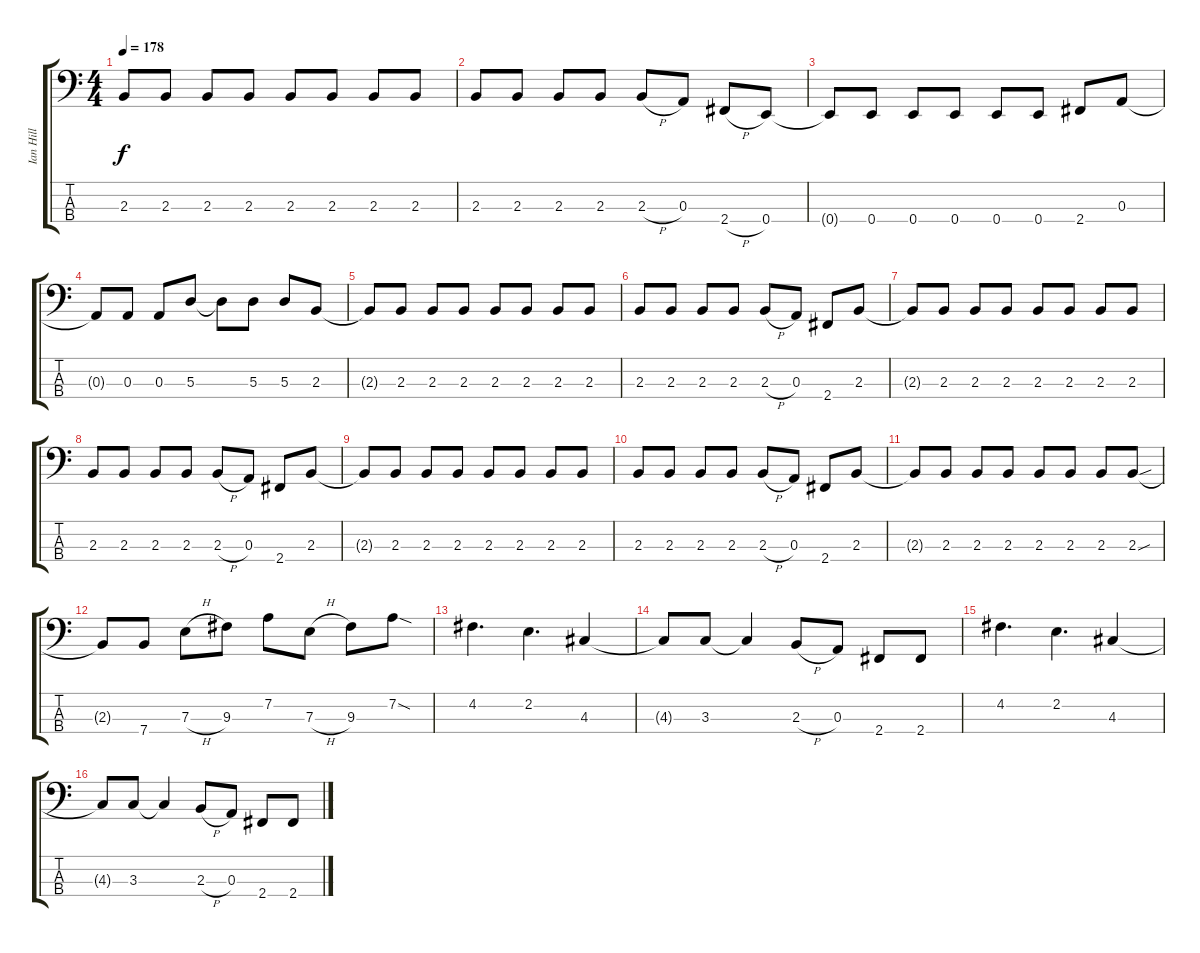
\track ("Ian Hill" "Ian Hill") {instrument electricbasspick}
\staff {score tabs}
\tuning (G2 D2 A1 E1) {hide}
\ts (4 4)
\tempo 178
\clef f4
\ks c
2.3{t}.8{dy f} 2.3.8 2.3.8 2.3.8 2.3.8 2.3.8 2.3.8 2.3.8 |
2.3.8 2.3.8 2.3.8 2.3.8 2.3{h}.8 0.3.8 2.4{h}.8 0.4.8 |
0.4{t}.8 0.4.8 0.4.8 0.4.8 0.4.8 0.4.8 2.4.8 0.3.8 |
0.3{t}.8 0.3.8 0.3.8 5.3.8 5.3{t}.8 5.3.8 5.3.8 2.3.8 |
2.3{t}.8 2.3.8 2.3.8 2.3.8 2.3.8 2.3.8 2.3.8 2.3.8 |
2.3.8 2.3.8 2.3.8 2.3.8 2.3{h}.8 0.3.8 2.4.8 2.3.8 |
2.3{t}.8 2.3.8 2.3.8 2.3.8 2.3.8 2.3.8 2.3.8 2.3.8 |
2.3.8 2.3.8 2.3.8 2.3.8 2.3{h}.8 0.3.8 2.4.8 2.3.8 |
2.3{t}.8 2.3.8 2.3.8 2.3.8 2.3.8 2.3.8 2.3.8 2.3.8 |
2.3.8 2.3.8 2.3.8 2.3.8 2.3{h}.8 0.3.8 2.4.8 2.3.8 |
2.3{t}.8 2.3.8 2.3.8 2.3.8 2.3.8 2.3.8 2.3.8 2.3{sou}.8 |
2.3{t}.8 7.4.8 7.3{h}.8 9.3.8 7.2.8 7.3{h}.8 9.3.8 7.2{sod}.8 |
4.2.4{d} 2.2.4{d} 4.3.4 |
4.3{t}.8 3.3.8 3.3{t}.4 2.3{h}.8 0.3.8 2.4.8 2.4.8 |
4.2.4{d} 2.2.4{d} 4.3.4 |
4.3{t}.8 3.3.8 3.3{t}.4 2.3{h}.8 0.3.8 2.4.8 2.4.8
